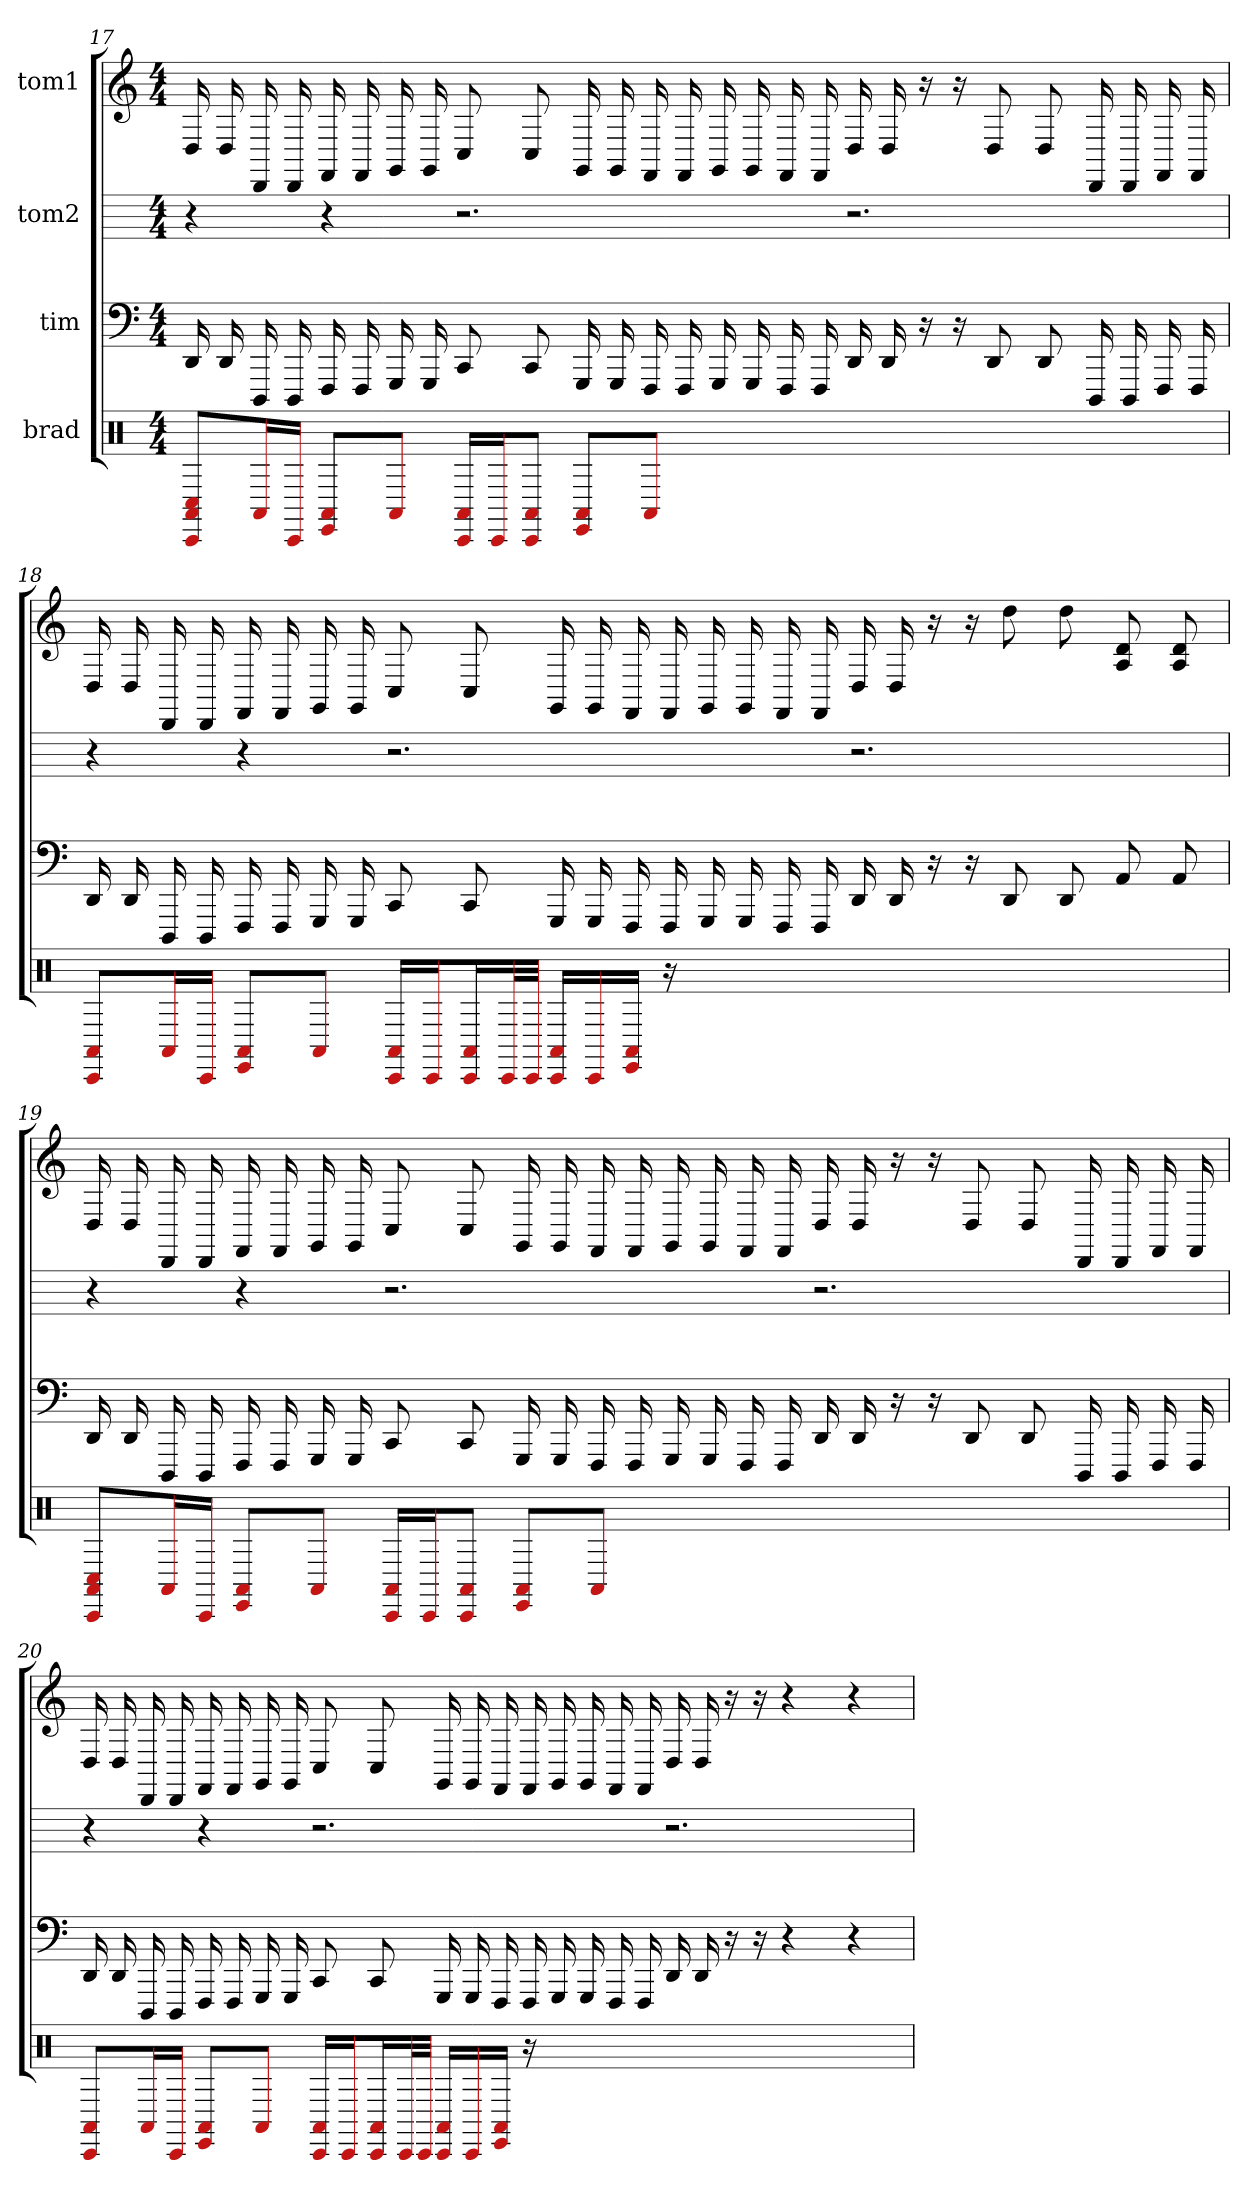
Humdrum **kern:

**kern	**kern	**kern	**kern
*part4	*part3	*part2	*part1
*staff4	*staff3	*staff2	*staff1
*I"brad	*I"tim	*I"tom2	*I"tom1
*clefX	*	*	*
*k[]	*k[]	*k[]	*k[]
*M4/4	*M4/4	*M4/4	*M4/4
=17	=17	=17	=17
8C#/ 8AA#/ 8CC/L	16DD	4r	16D
.	16DD	.	16D
16AA#/L	16DDD	.	16DD
16CC/JJ	16DDD	.	16DD
8AA#/ 8EE/L	16FFF	4r	16FF
.	16FFF	.	16FF
8AA#/J	16GGG	.	16GG
.	16GGG	.	16GG
16AA#/ 16CC/LL	8CC	2.r	8C
16CC/J	.	.	.
8AA#/ 8CC/J	8CC	.	8C
8AA#/ 8EE/L	16GGG	.	16GG
.	16GGG	.	16GG
8AA#/J	16FFF	.	16FF
.	16FFF	.	16FF
1ryy	16GGG	.	16GG
.	16GGG	.	16GG
.	16FFF	.	16FF
.	16FFF	.	16FF
.	16DD	2.r	16D
.	16DD	.	16D
.	16r	.	16r
.	16r	.	16r
.	8DD	.	8D
.	8DD	.	8D
.	16DDD	.	16DD
.	16DDD	.	16DD
.	16FFF	.	16FF
.	16FFF	.	16FF
=18	=18	=18	=18
8AA#/ 8CC/L	16DD	4r	16D
.	16DD	.	16D
16AA#/L	16DDD	.	16DD
16CC/JJ	16DDD	.	16DD
8AA#/ 8EE/L	16FFF	4r	16FF
.	16FFF	.	16FF
8AA#/J	16GGG	.	16GG
.	16GGG	.	16GG
16AA#/ 16CC/LL	8CC	2.r	8C
16CC/J	.	.	.
16AA#/ 16CC/L	8CC	.	8C
32CC/L	.	.	.
32CC/JJJ	.	.	.
16AA#/ 16CC/LL	16GGG	.	16GG
16CC/	16GGG	.	16GG
16AA#/ 16EE/JJ	16FFF	.	16FF
16r	16FFF	.	16FF
1ryy	16GGG	.	16GG
.	16GGG	.	16GG
.	16FFF	.	16FF
.	16FFF	.	16FF
.	16DD	2.r	16D
.	16DD	.	16D
.	16r	.	16r
.	16r	.	16r
.	8DD	.	8dd
.	8DD	.	8dd
.	8AA	.	8d 8A
.	8AA	.	8d 8A
=19	=19	=19	=19
8C#/ 8AA#/ 8CC/L	16DD	4r	16D
.	16DD	.	16D
16AA#/L	16DDD	.	16DD
16CC/JJ	16DDD	.	16DD
8AA#/ 8EE/L	16FFF	4r	16FF
.	16FFF	.	16FF
8AA#/J	16GGG	.	16GG
.	16GGG	.	16GG
16AA#/ 16CC/LL	8CC	2.r	8C
16CC/J	.	.	.
8AA#/ 8CC/J	8CC	.	8C
8AA#/ 8EE/L	16GGG	.	16GG
.	16GGG	.	16GG
8AA#/J	16FFF	.	16FF
.	16FFF	.	16FF
1ryy	16GGG	.	16GG
.	16GGG	.	16GG
.	16FFF	.	16FF
.	16FFF	.	16FF
.	16DD	2.r	16D
.	16DD	.	16D
.	16r	.	16r
.	16r	.	16r
.	8DD	.	8D
.	8DD	.	8D
.	16DDD	.	16DD
.	16DDD	.	16DD
.	16FFF	.	16FF
.	16FFF	.	16FF
=20	=20	=20	=20
8AA#/ 8CC/L	16DD	4r	16D
.	16DD	.	16D
16AA#/L	16DDD	.	16DD
16CC/JJ	16DDD	.	16DD
8AA#/ 8EE/L	16FFF	4r	16FF
.	16FFF	.	16FF
8AA#/J	16GGG	.	16GG
.	16GGG	.	16GG
16AA#/ 16CC/LL	8CC	2.r	8C
16CC/J	.	.	.
16AA#/ 16CC/L	8CC	.	8C
32CC/L	.	.	.
32CC/JJJ	.	.	.
16AA#/ 16CC/LL	16GGG	.	16GG
16CC/	16GGG	.	16GG
16AA#/ 16EE/JJ	16FFF	.	16FF
16r	16FFF	.	16FF
1ryy	16GGG	.	16GG
.	16GGG	.	16GG
.	16FFF	.	16FF
.	16FFF	.	16FF
.	16DD	2.r	16D
.	16DD	.	16D
.	16r	.	16r
.	16r	.	16r
.	4r	.	4r
.	4r	.	4r
=	=	=	=
*-	*-	*-	*-
